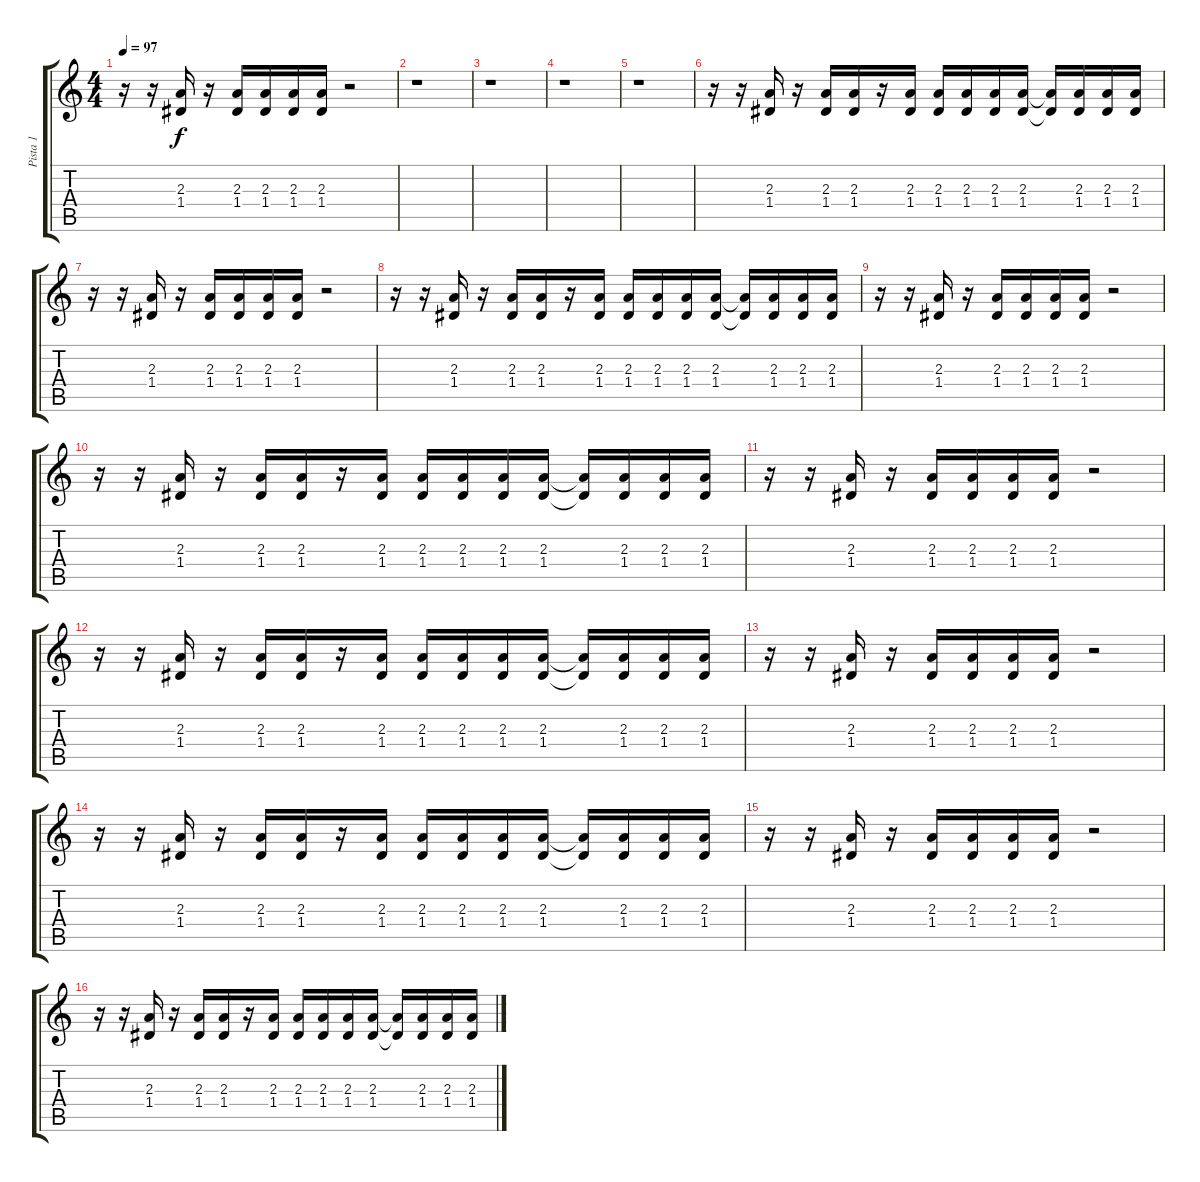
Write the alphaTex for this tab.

\track ("Pista 1" "Pista 1") {instrument distortionguitar}
\staff {score tabs}
\tuning (E4 B3 G3 D3 A2 E2) {hide}
\ts (4 4)
\tempo 97
\clef g2
\ks c
r.16{dy f} r.16 (2.3 1.4).16 r.16 (2.3 1.4).16 (2.3 1.4).16 (2.3 1.4).16 (2.3 1.4).16 r.2 |
r.1 |
r.1 |
r.1 |
r.1 |
r.16 r.16 (2.3 1.4).16 r.16 (2.3 1.4).16 (2.3 1.4).16 r.16 (2.3 1.4).16 (2.3 1.4).16 (2.3 1.4).16 (2.3 1.4).16 (2.3 1.4).16 (2.3{t} 1.4{t}).16 (2.3 1.4).16 (2.3 1.4).16 (2.3 1.4).16 |
r.16 r.16 (2.3 1.4).16 r.16 (2.3 1.4).16 (2.3 1.4).16 (2.3 1.4).16 (2.3 1.4).16 r.2 |
r.16 r.16 (2.3 1.4).16 r.16 (2.3 1.4).16 (2.3 1.4).16 r.16 (2.3 1.4).16 (2.3 1.4).16 (2.3 1.4).16 (2.3 1.4).16 (2.3 1.4).16 (2.3{t} 1.4{t}).16 (2.3 1.4).16 (2.3 1.4).16 (2.3 1.4).16 |
r.16 r.16 (2.3 1.4).16 r.16 (2.3 1.4).16 (2.3 1.4).16 (2.3 1.4).16 (2.3 1.4).16 r.2 |
r.16 r.16 (2.3 1.4).16 r.16 (2.3 1.4).16 (2.3 1.4).16 r.16 (2.3 1.4).16 (2.3 1.4).16 (2.3 1.4).16 (2.3 1.4).16 (2.3 1.4).16 (2.3{t} 1.4{t}).16 (2.3 1.4).16 (2.3 1.4).16 (2.3 1.4).16 |
r.16 r.16 (2.3 1.4).16 r.16 (2.3 1.4).16 (2.3 1.4).16 (2.3 1.4).16 (2.3 1.4).16 r.2 |
r.16 r.16 (2.3 1.4).16 r.16 (2.3 1.4).16 (2.3 1.4).16 r.16 (2.3 1.4).16 (2.3 1.4).16 (2.3 1.4).16 (2.3 1.4).16 (2.3 1.4).16 (2.3{t} 1.4{t}).16 (2.3 1.4).16 (2.3 1.4).16 (2.3 1.4).16 |
r.16 r.16 (2.3 1.4).16 r.16 (2.3 1.4).16 (2.3 1.4).16 (2.3 1.4).16 (2.3 1.4).16 r.2 |
r.16 r.16 (2.3 1.4).16 r.16 (2.3 1.4).16 (2.3 1.4).16 r.16 (2.3 1.4).16 (2.3 1.4).16 (2.3 1.4).16 (2.3 1.4).16 (2.3 1.4).16 (2.3{t} 1.4{t}).16 (2.3 1.4).16 (2.3 1.4).16 (2.3 1.4).16 |
r.16 r.16 (2.3 1.4).16 r.16 (2.3 1.4).16 (2.3 1.4).16 (2.3 1.4).16 (2.3 1.4).16 r.2 |
r.16 r.16 (2.3 1.4).16 r.16 (2.3 1.4).16 (2.3 1.4).16 r.16 (2.3 1.4).16 (2.3 1.4).16 (2.3 1.4).16 (2.3 1.4).16 (2.3 1.4).16 (2.3{t} 1.4{t}).16 (2.3 1.4).16 (2.3 1.4).16 (2.3 1.4).16
